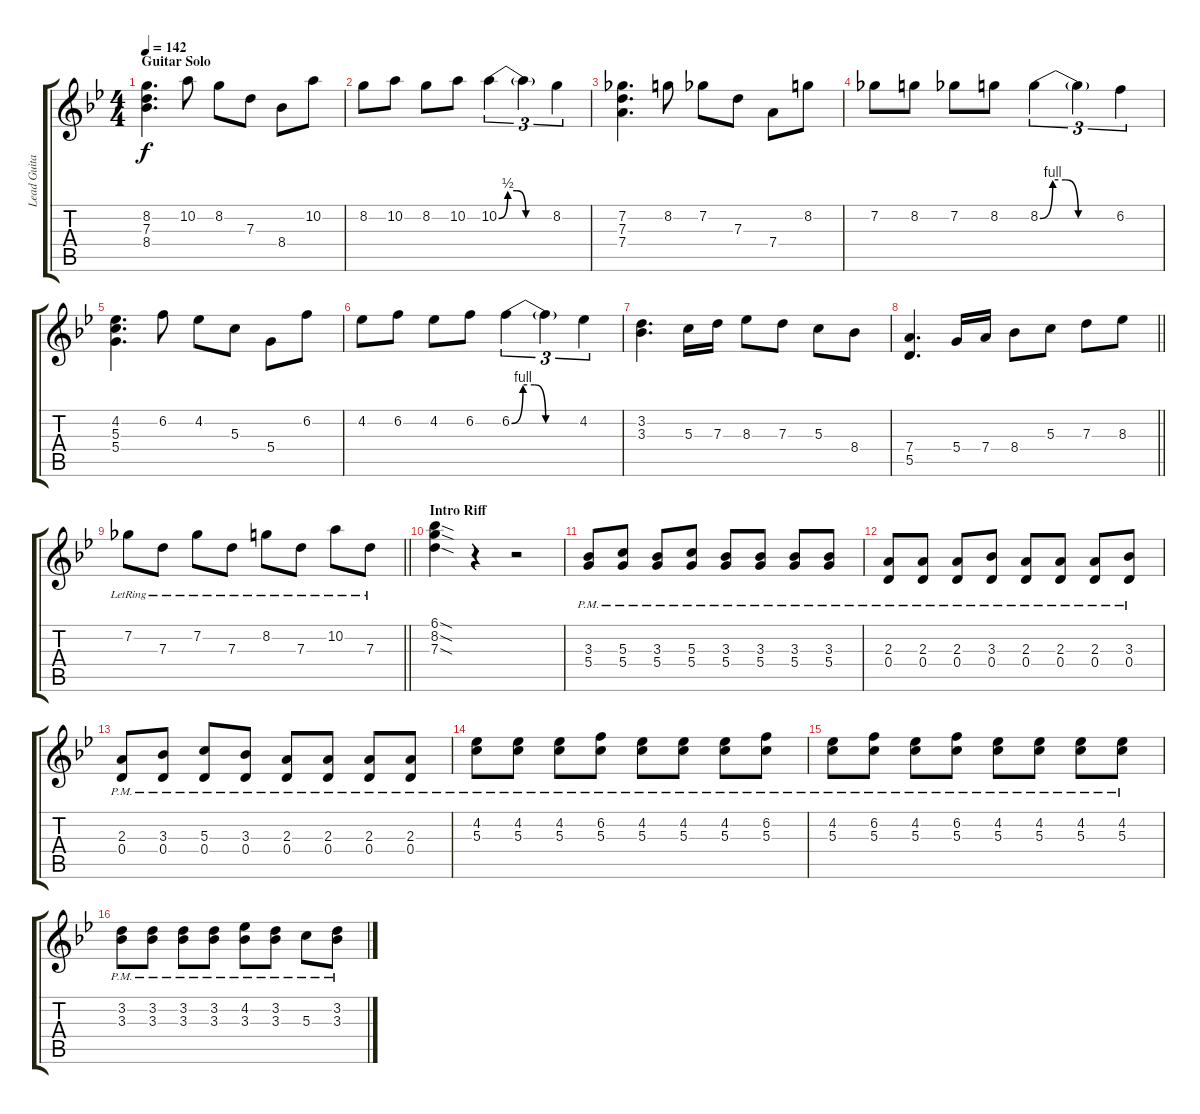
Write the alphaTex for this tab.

\track ("Lead Guitar" "Lead Guita") {instrument distortionguitar}
\staff {score tabs}
\tuning (E4 B3 G3 D3 A2 D2) {hide}
\ts (4 4)
\section ("" "Guitar Solo")
\tempo 142
\clef g2
\ks bb
(8.2 7.3 8.4).4{d dy f} 10.2.8 8.2.8 7.3.8 8.4.8 10.2.8 |
8.2.8 10.2.8 8.2.8 10.2.8 10.2{be (custom 0 0 10 2 20 2 30 0 60 0)}.4{tu (3 2)} 10.2{t}.4{tu (3 2)} 8.2.4{tu (3 2)} |
(7.2 7.3 7.4).4{d} 8.2.8 7.2.8 7.3.8 7.4.8 8.2.8 |
7.2.8 8.2.8 7.2.8 8.2.8 8.2{be (custom 0 0 10 4 20 4 30 0 60 0)}.4{tu (3 2)} 8.2{t}.4{tu (3 2)} 6.2.4{tu (3 2)} |
(4.2 5.3 5.4).4{d} 6.2.8 4.2.8 5.3.8 5.4.8 6.2.8 |
4.2.8 6.2.8 4.2.8 6.2.8 6.2{be (custom 0 0 10 4 20 4 30 0 60 0)}.4{tu (3 2)} 6.2{t}.4{tu (3 2)} 4.2.4{tu (3 2)} |
(3.2 3.3).4{d} 5.3.16 7.3.16 8.3.8 7.3.8 5.3.8 8.4.8 |
\barLineRight lightlight
(7.4 5.5).4{d} 5.4.16 7.4.16 8.4.8 5.3.8 7.3.8 8.3.8 |
\barLineRight lightlight
7.2{lr}.8 7.3{lr}.8 7.2{lr}.8 7.3{lr}.8 8.2{lr}.8 7.3{lr}.8 10.2{lr}.8 7.3{lr}.8 |
\section ("" "Intro Riff")
(6.1{sod} 8.2{sod} 7.3{sod}).4 r.4 r.2 |
(3.3 5.4{pm}).8 (5.3 5.4{pm}).8 (3.3 5.4{pm}).8 (5.3 5.4{pm}).8 (3.3 5.4{pm}).8 (3.3 5.4{pm}).8 (3.3 5.4{pm}).8 (3.3 5.4{pm}).8 |
(2.3 0.4{pm}).8 (2.3 0.4{pm}).8 (2.3 0.4{pm}).8 (3.3 0.4{pm}).8 (2.3 0.4{pm}).8 (2.3 0.4{pm}).8 (2.3 0.4{pm}).8 (3.3 0.4{pm}).8 |
(2.3 0.4{pm}).8 (3.3 0.4{pm}).8 (5.3 0.4{pm}).8 (3.3 0.4{pm}).8 (2.3 0.4{pm}).8 (2.3 0.4{pm}).8 (2.3 0.4{pm}).8 (2.3 0.4{pm}).8 |
(4.2 5.3{pm}).8 (4.2 5.3{pm}).8 (4.2 5.3{pm}).8 (6.2 5.3{pm}).8 (4.2 5.3{pm}).8 (4.2 5.3{pm}).8 (4.2 5.3{pm}).8 (6.2 5.3{pm}).8 |
(4.2 5.3{pm}).8 (6.2 5.3{pm}).8 (4.2 5.3{pm}).8 (6.2 5.3{pm}).8 (4.2 5.3{pm}).8 (4.2 5.3{pm}).8 (4.2 5.3{pm}).8 (4.2 5.3{pm}).8 |
(3.2 3.3{pm}).8 (3.2 3.3{pm}).8 (3.2 3.3{pm}).8 (3.2 3.3{pm}).8 (4.2 3.3{pm}).8 (3.2 3.3{pm}).8 5.3{pm}.8 (3.2 3.3{pm}).8
